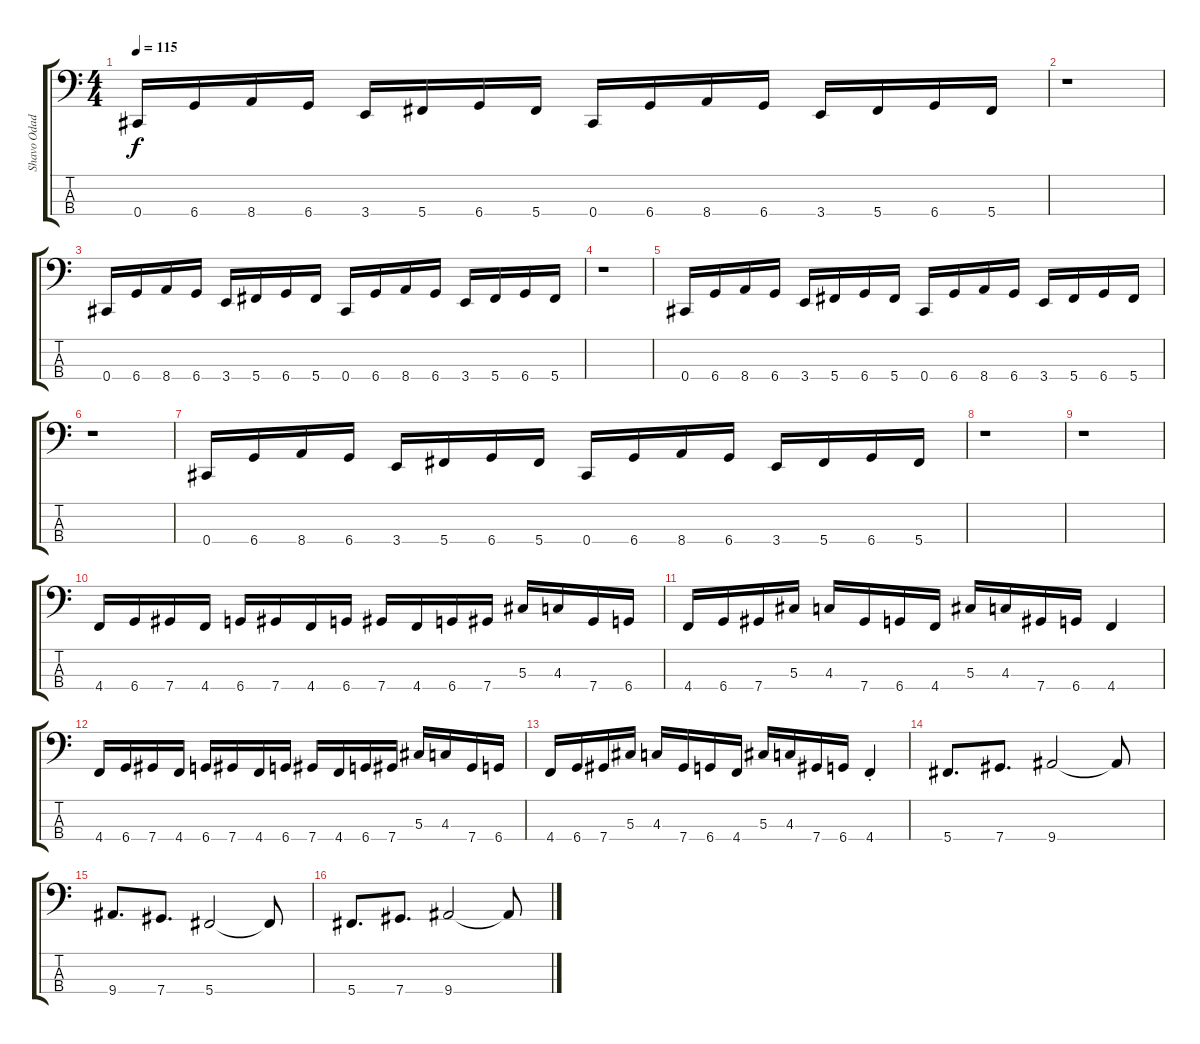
\track ("Shavo Odadjian (Bass)" "Shavo Odad") {instrument electricbassfinger}
\staff {score tabs}
\tuning (Gb2 Db2 Ab1 Db1) {hide}
\ts (4 4)
\tempo 115
\clef f4
\ks c
0.4.16{dy f} 6.4.16 8.4.16 6.4.16 3.4.16 5.4.16 6.4.16 5.4.16 0.4.16 6.4.16 8.4.16 6.4.16 3.4.16 5.4.16 6.4.16 5.4.16 |
r.1 |
0.4.16 6.4.16 8.4.16 6.4.16 3.4.16 5.4.16 6.4.16 5.4.16 0.4.16 6.4.16 8.4.16 6.4.16 3.4.16 5.4.16 6.4.16 5.4.16 |
r.1 |
0.4.16 6.4.16 8.4.16 6.4.16 3.4.16 5.4.16 6.4.16 5.4.16 0.4.16 6.4.16 8.4.16 6.4.16 3.4.16 5.4.16 6.4.16 5.4.16 |
r.1 |
0.4.16 6.4.16 8.4.16 6.4.16 3.4.16 5.4.16 6.4.16 5.4.16 0.4.16 6.4.16 8.4.16 6.4.16 3.4.16 5.4.16 6.4.16 5.4.16 |
r.1 |
r.1 |
4.4.16 6.4.16 7.4.16 4.4.16 6.4.16 7.4.16 4.4.16 6.4.16 7.4.16 4.4.16 6.4.16 7.4.16 5.3.16 4.3.16 7.4.16 6.4.16 |
4.4.16 6.4.16 7.4.16 5.3.16 4.3.16 7.4.16 6.4.16 4.4.16 5.3.16 4.3.16 7.4.16 6.4.16 4.4.4 |
4.4.16 6.4.16 7.4.16 4.4.16 6.4.16 7.4.16 4.4.16 6.4.16 7.4.16 4.4.16 6.4.16 7.4.16 5.3.16 4.3.16 7.4.16 6.4.16 |
4.4.16 6.4.16 7.4.16 5.3.16 4.3.16 7.4.16 6.4.16 4.4.16 5.3.16 4.3.16 7.4.16 6.4.16 4.4{st}.4 |
5.4.8{d} 7.4.8{d} 9.4.2 9.4{t}.8 |
9.4.8{d} 7.4.8{d} 5.4.2 5.4{t}.8 |
5.4.8{d} 7.4.8{d} 9.4.2 9.4{t}.8
